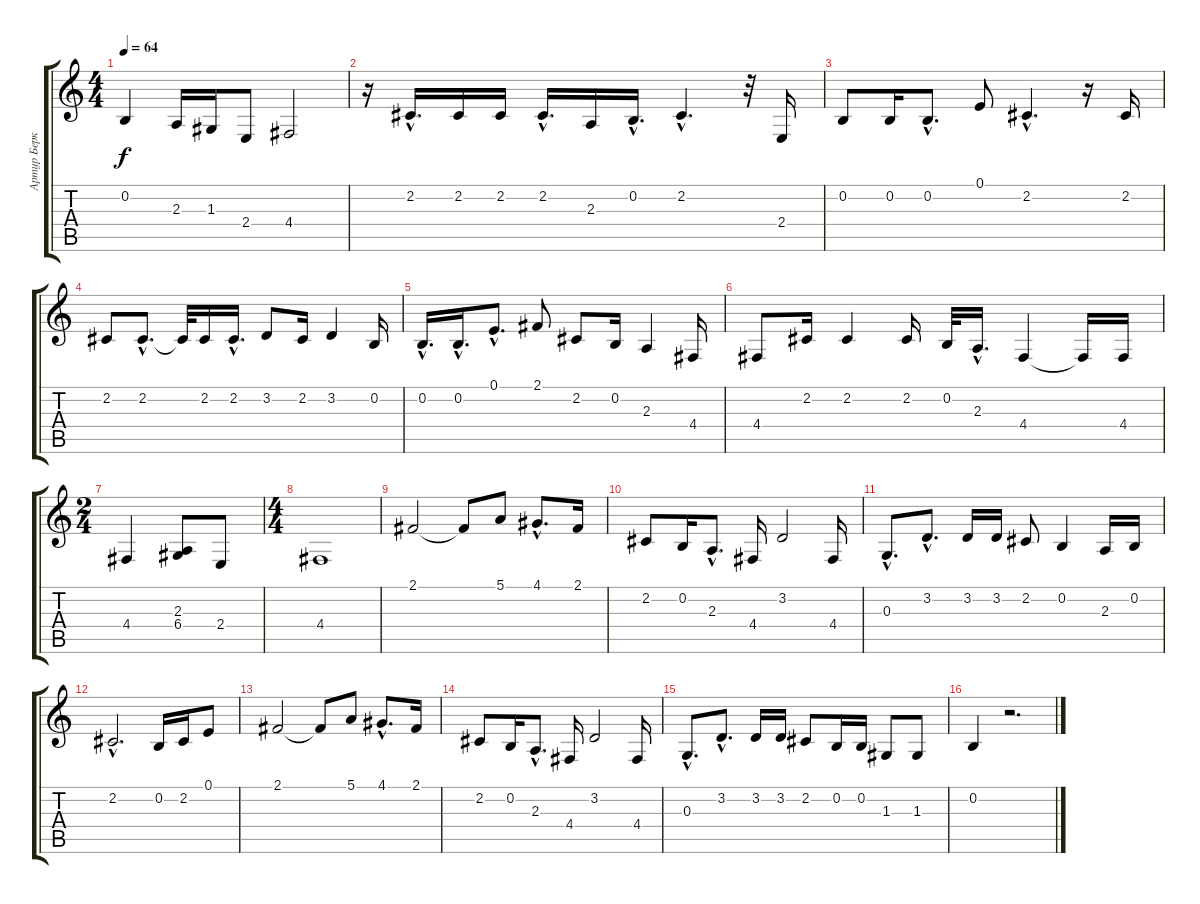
\track ("Артур Беркут" "Артур Берк") {instrument acousticgrandpiano}
\staff {score tabs}
\tuning (E4 B3 G3 D3 A2 E2) {hide}
\ts (4 4)
\tempo 64
\clef g2
\ks c
0.2.4{dy f} 2.3.16 1.3.16 2.4.8 4.4.2 |
r.16 2.2{hac}.16{d} 2.2.16 2.2.16 2.2{hac}.16{d} 2.3.16 0.2{hac}.16{d} 2.2{hac}.4{d} r.32 2.4.16 |
0.2.8 0.2.16 0.2{hac}.8{d} 0.1.8 2.2{hac}.4{d} r.16 2.2.16 |
2.2.8 2.2{hac}.8{d} 2.2{t}.32 2.2.16 2.2{hac}.16{d} 3.2.8 2.2.16 3.2.4 0.2.16 |
0.2{hac}.16{d} 0.2{hac}.16{d} 0.1{hac}.8{d} 2.1.8 2.2.8 0.2.16 2.3.4 4.4.16 |
4.4.8 2.2.16 2.2.4 2.2.16 0.2.32 2.3{hac}.16{d} 4.4.4 4.4{t}.16 4.4.16 |
\ts (2 4)
4.4.4 (2.3 6.4).8 2.4.8 |
\ts (4 4)
4.4.1 |
2.1.2 2.1{t}.8 5.1.8 4.1{hac}.8{d} 2.1.16 |
2.2.8 0.2.16 2.3{hac}.8{d} 4.4.16 3.2.2 4.4.16 |
0.3{hac}.8{d} 3.2{hac}.8{d} 3.2.16 3.2.16 2.2.8 0.2.4 2.3.16 0.2.16 |
2.2{hac}.2{d} 0.2.16 2.2.16 0.1.8 |
2.1.2 2.1{t}.8 5.1.8 4.1{hac}.8{d} 2.1.16 |
2.2.8 0.2.16 2.3{hac}.8{d} 4.4.16 3.2.2 4.4.16 |
0.3{hac}.8{d} 3.2{hac}.8{d} 3.2.16 3.2.16 2.2.8 0.2.16 0.2.16 1.3.8 1.3.8 |
0.2.4 r.2{d}
